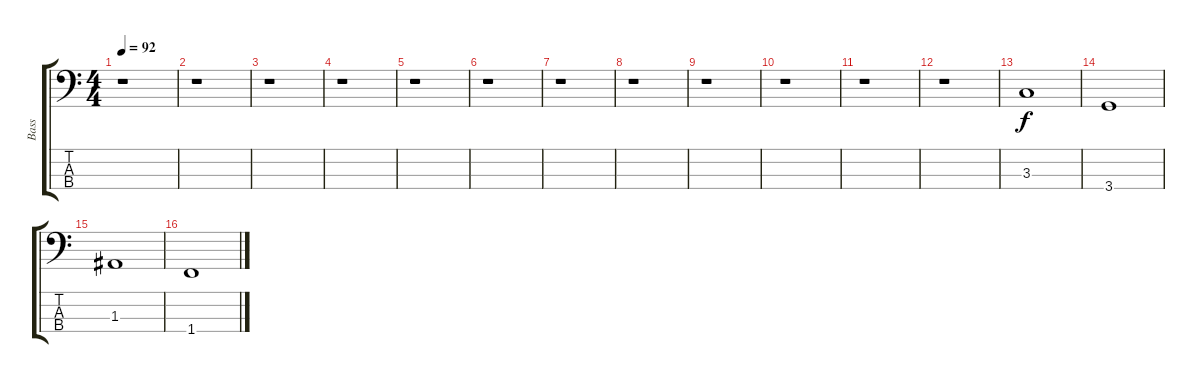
\track ("Bass" "Bass") {instrument electricbassfinger}
\staff {score tabs}
\tuning (G2 D2 A1 E1) {hide}
\ts (4 4)
\tempo 92
\clef f4
\ks c
r.1{dy f instrument electricbassfinger} |
r.1 |
r.1 |
r.1 |
r.1 |
r.1 |
r.1 |
r.1 |
r.1 |
r.1 |
r.1 |
r.1 |
3.3.1 |
3.4.1 |
1.3.1 |
1.4.1
